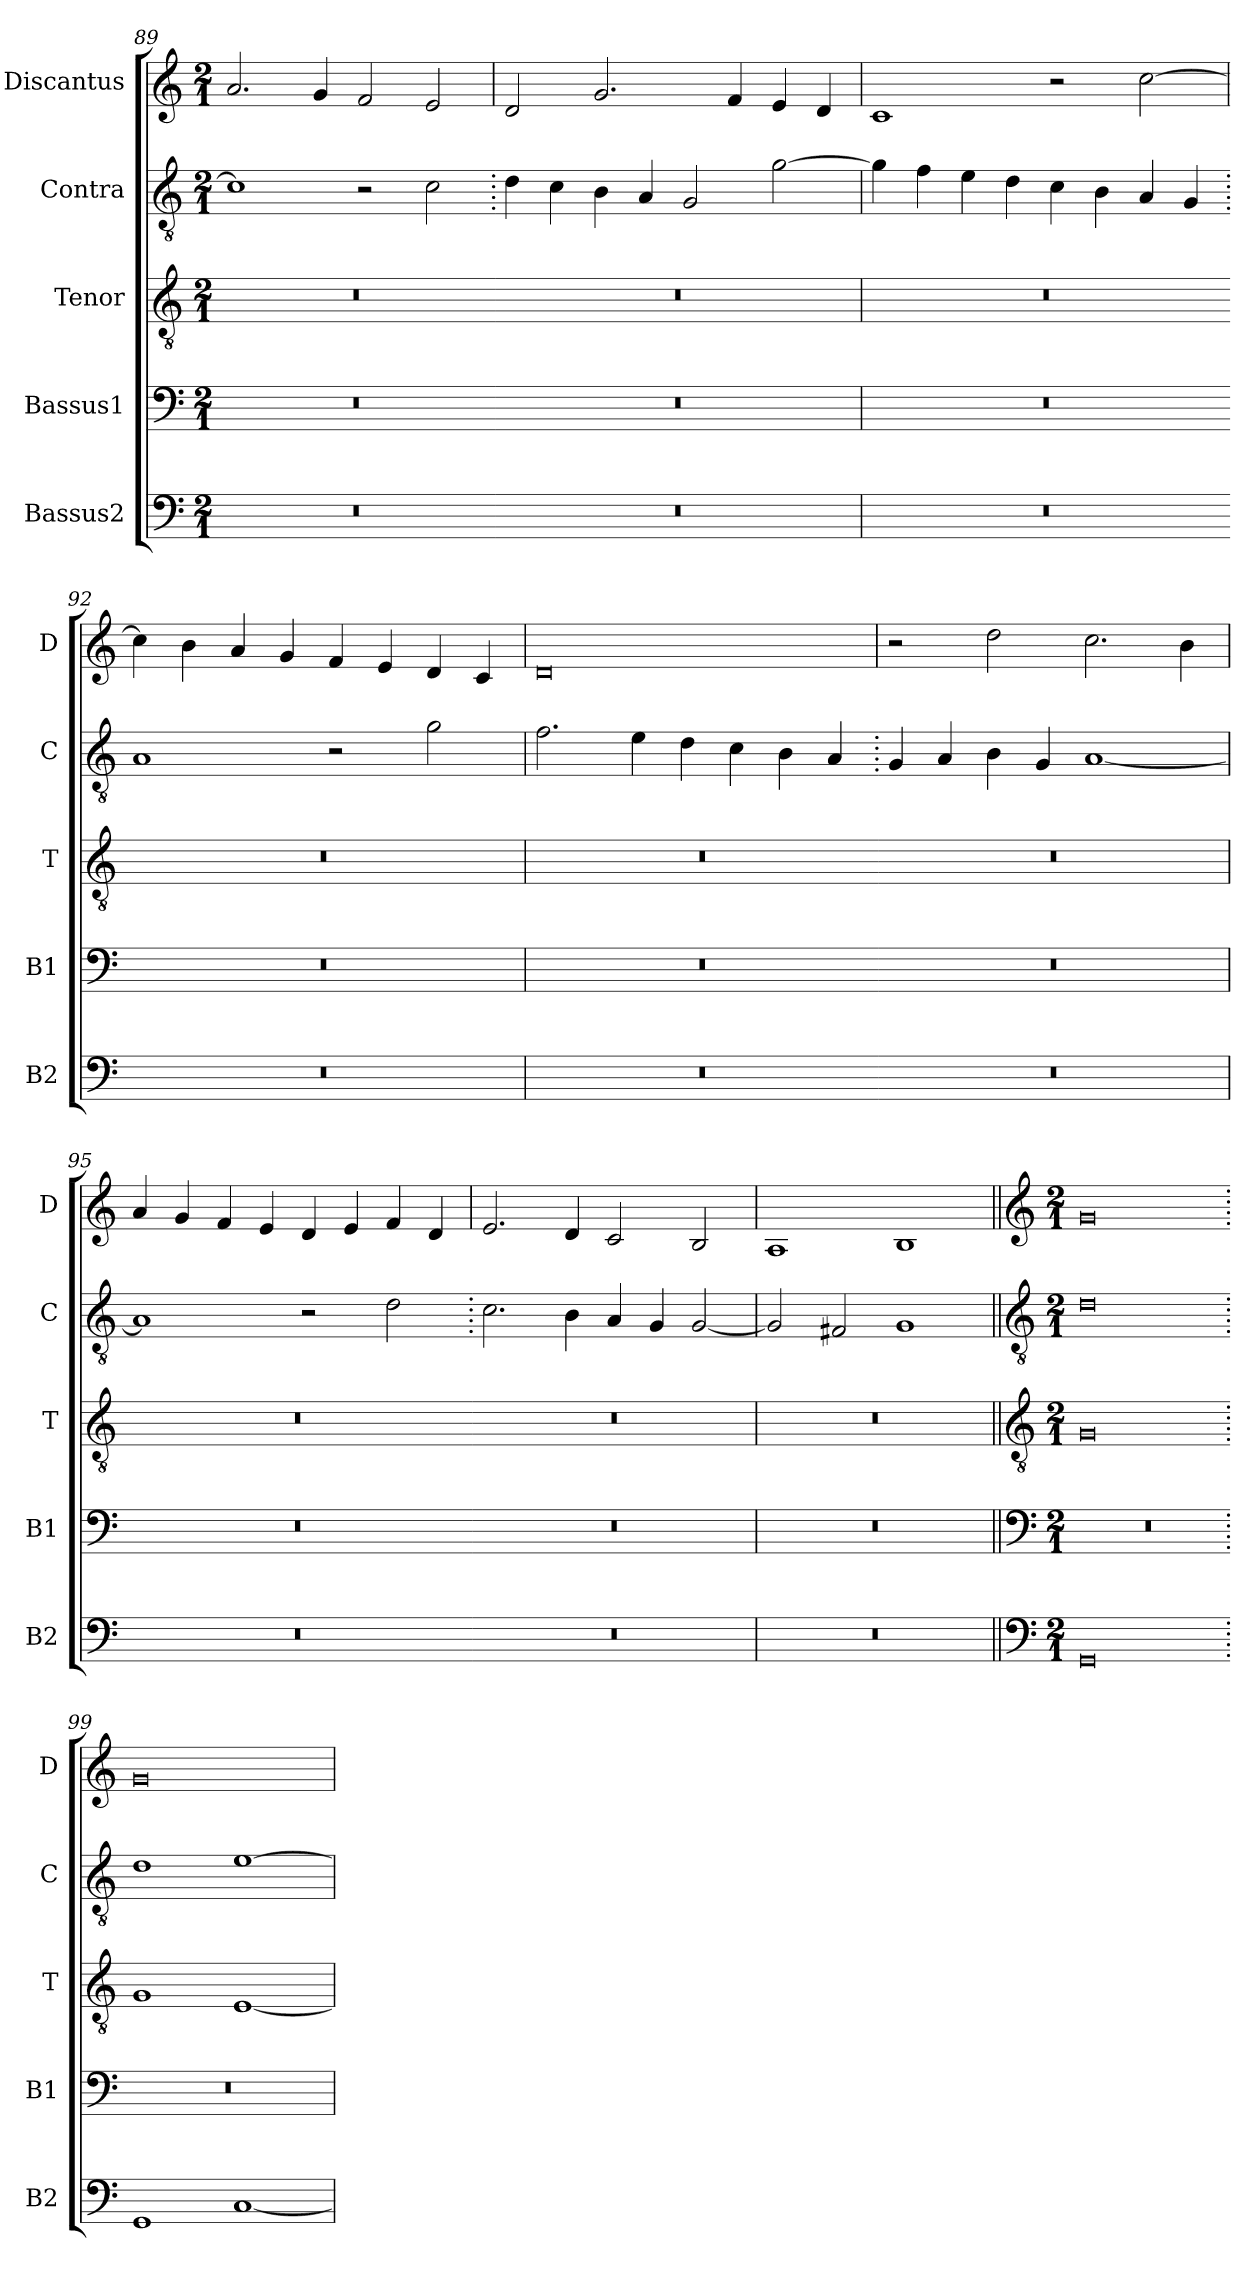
**kern	**kern	**kern	**kern	**kern
*part5	*part4	*part3	*part2	*part1
*staff5	*staff4	*staff3	*staff2	*staff1
*I"Bassus2	*I"Bassus1	*I"Tenor	*I"Contra	*I"Discantus
*I'B2	*I'B1	*I'T	*I'C	*I'D
*clefF4	*clefF4	*clefGv2	*clefGv2	*clefG2
*k[]	*k[]	*k[]	*k[]	*k[]
*M2/1	*M2/1	*M2/1	*M2/1	*M2/1
=89	=89	=89	=89	=89
0r	0r	0r	1c]	2.a/
.	.	.	.	4g/
.	.	.	2r	2f/
.	.	.	2c\	2e/
=90	=90	=90	=90.	=90
0r	0r	0r	4d\	2d/
.	.	.	4c\	.
.	.	.	4B\	2.g/
.	.	.	4A/	.
.	.	.	2G/	.
.	.	.	.	4f/
.	.	.	[2g\	4e/
.	.	.	.	4d/
=91	=91	=91	=91	=91
0r	0r	0r	4g\]	1c
.	.	.	4f\	.
.	.	.	4e\	.
.	.	.	4d\	.
.	.	.	4c\	2r
.	.	.	4B\	.
.	.	.	4A/	[2cc\
.	.	.	4G/	.
=92	=92	=92	=92.	=92
0r	0r	0r	1A	4cc\]
.	.	.	.	4b\
.	.	.	.	4a/
.	.	.	.	4g/
.	.	.	2r	4f/
.	.	.	.	4e/
.	.	.	2g\	4d/
.	.	.	.	4c/
=93	=93	=93	=93	=93
0r	0r	0r	2.f\	0d
.	.	.	4e\	.
.	.	.	4d\	.
.	.	.	4c\	.
.	.	.	4B\	.
.	.	.	4A/	.
=94	=94	=94	=94.	=94
0r	0r	0r	4G/	2r
.	.	.	4A/	.
.	.	.	4B\	2dd\
.	.	.	4G/	.
.	.	.	[1A	2.cc\
.	.	.	.	4b\
=95	=95	=95	=95	=95
0r	0r	0r	1A]	4a/
.	.	.	.	4g/
.	.	.	.	4f/
.	.	.	.	4e/
.	.	.	2r	4d/
.	.	.	.	4e/
.	.	.	2d\	4f/
.	.	.	.	4d/
=96	=96	=96	=96.	=96
0r	0r	0r	2.c\	2.e/
.	.	.	4B\	4d/
.	.	.	4A/	2c/
.	.	.	4G/	.
.	.	.	[2G/	2B/
=97	=97	=97	=97	=97
0r	0r	0r	2G/]	1A
.	.	.	2F#X/	.
.	.	.	1G	1B
!!LO:LB:g=z
=98||	=98||	=98||	=98||	=98||
*clefF4	*clefF4	*clefGv2	*clefGv2	*clefG2
*k[]	*k[]	*k[]	*k[]	*k[]
*M2/1	*M2/1	*M2/1	*M2/1	*M2/1
0GG	0r	0G	0d	0g
=99.	=99.	=99.	=99.	=99.
1GG	0r	1G	1d	0g
[1C	.	[1E	[1e	.
=	=	=	=	=
*-	*-	*-	*-	*-
